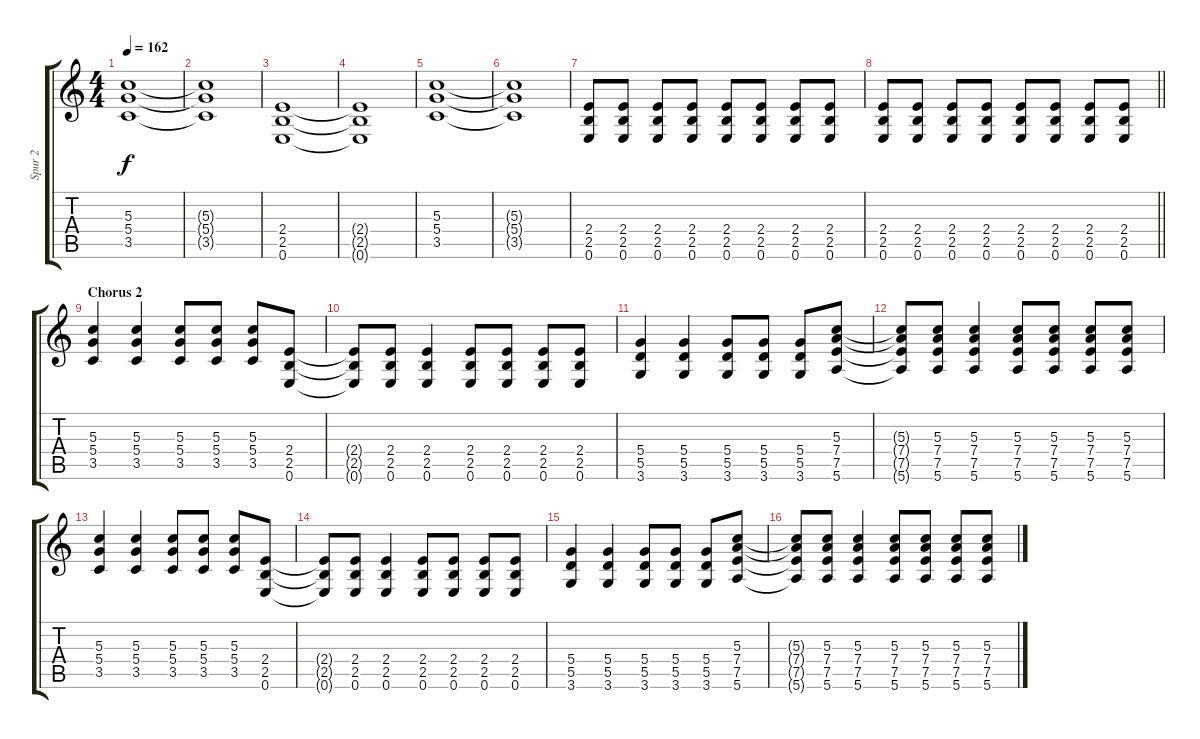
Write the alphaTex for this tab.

\track ("Spur 2" "Spur 2") {instrument acousticguitarsteel}
\staff {score tabs}
\tuning (E4 B3 G3 D3 A2 E2) {hide}
\ts (4 4)
\tempo 162
\clef g2
\ks c
(5.3 5.4 3.5).1{dy f} |
(5.3{t} 5.4{t} 3.5{t}).1 |
(2.4 2.5 0.6).1 |
(2.4{t} 2.5{t} 0.6{t}).1 |
(5.3 5.4 3.5).1 |
(5.3{t} 5.4{t} 3.5{t}).1 |
(2.4 2.5 0.6).8{volume 5} (2.4 2.5 0.6).8{volume 13} (2.4 2.5 0.6).8 (2.4 2.5 0.6).8 (2.4 2.5 0.6).8 (2.4 2.5 0.6).8 (2.4 2.5 0.6).8 (2.4 2.5 0.6).8 |
\barLineRight lightlight
(2.4 2.5 0.6).8 (2.4 2.5 0.6).8 (2.4 2.5 0.6).8 (2.4 2.5 0.6).8 (2.4 2.5 0.6).8 (2.4 2.5 0.6).8 (2.4 2.5 0.6).8 (2.4 2.5 0.6).8 |
\section ("" "Chorus 2")
(5.3 5.4 3.5).4 (5.3 5.4 3.5).4 (5.3 5.4 3.5).8 (5.3 5.4 3.5).8 (5.3 5.4 3.5).8 (2.4 2.5 0.6).8 |
(2.4{t} 2.5{t} 0.6{t}).8 (2.4 2.5 0.6).8 (2.4 2.5 0.6).4 (2.4 2.5 0.6).8 (2.4 2.5 0.6).8 (2.4 2.5 0.6).8 (2.4 2.5 0.6).8 |
(5.4 5.5 3.6).4 (5.4 5.5 3.6).4 (5.4 5.5 3.6).8 (5.4 5.5 3.6).8 (5.4 5.5 3.6).8 (5.3 7.4 7.5 5.6).8 |
(5.3{t} 7.4{t} 7.5{t} 5.6{t}).8 (5.3 7.4 7.5 5.6).8 (5.3 7.4 7.5 5.6).4 (5.3 7.4 7.5 5.6).8 (5.3 7.4 7.5 5.6).8 (5.3 7.4 7.5 5.6).8 (5.3 7.4 7.5 5.6).8 |
(5.3 5.4 3.5).4 (5.3 5.4 3.5).4 (5.3 5.4 3.5).8 (5.3 5.4 3.5).8 (5.3 5.4 3.5).8 (2.4 2.5 0.6).8 |
(2.4{t} 2.5{t} 0.6{t}).8 (2.4 2.5 0.6).8 (2.4 2.5 0.6).4 (2.4 2.5 0.6).8 (2.4 2.5 0.6).8 (2.4 2.5 0.6).8 (2.4 2.5 0.6).8 |
(5.4 5.5 3.6).4 (5.4 5.5 3.6).4 (5.4 5.5 3.6).8 (5.4 5.5 3.6).8 (5.4 5.5 3.6).8 (5.3 7.4 7.5 5.6).8 |
(5.3{t} 7.4{t} 7.5{t} 5.6{t}).8 (5.3 7.4 7.5 5.6).8 (5.3 7.4 7.5 5.6).4 (5.3 7.4 7.5 5.6).8 (5.3 7.4 7.5 5.6).8 (5.3 7.4 7.5 5.6).8 (5.3 7.4 7.5 5.6).8
